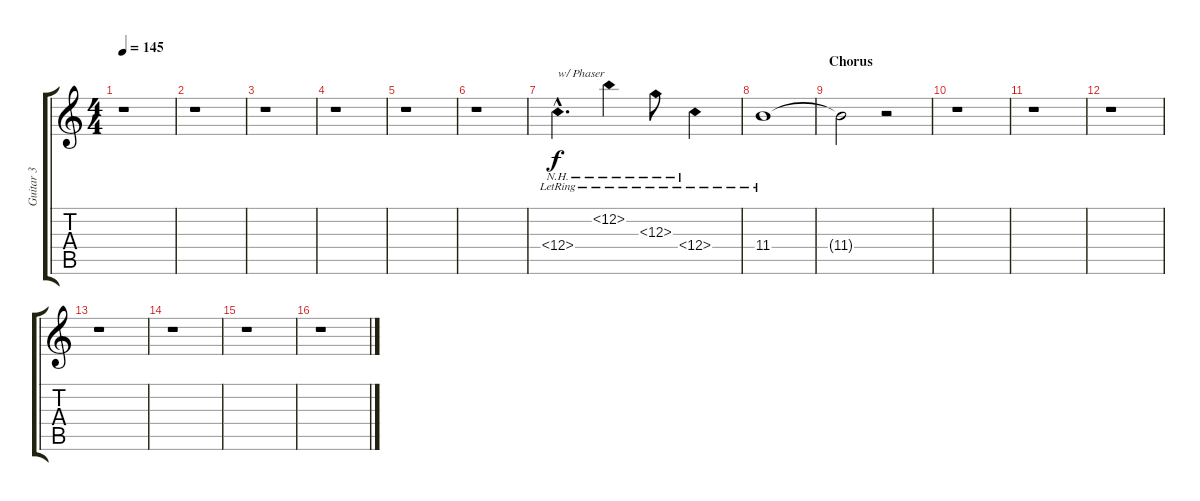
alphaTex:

\track ("Guitar 3" "Guitar 3") {instrument electricguitarclean}
\staff {score tabs}
\tuning (E4 B3 G3 C3 G2 E2) {hide}
\ts (4 4)
\tempo 145
\clef g2
\ks c
r.1{dy f} |
r.1 |
r.1 |
r.1 |
r.1 |
r.1 |
12.4{nh hac lr}.4{d txt "w/ Phaser" instrument lead1square} 12.2{nh lr}.4 12.3{nh lr}.8 12.4{nh lr}.4 |
11.4{lr}.1 |
\section ("" "Chorus")
11.4{t}.2 r.2 |
r.1 |
r.1 |
r.1 |
r.1 |
r.1 |
r.1 |
r.1
